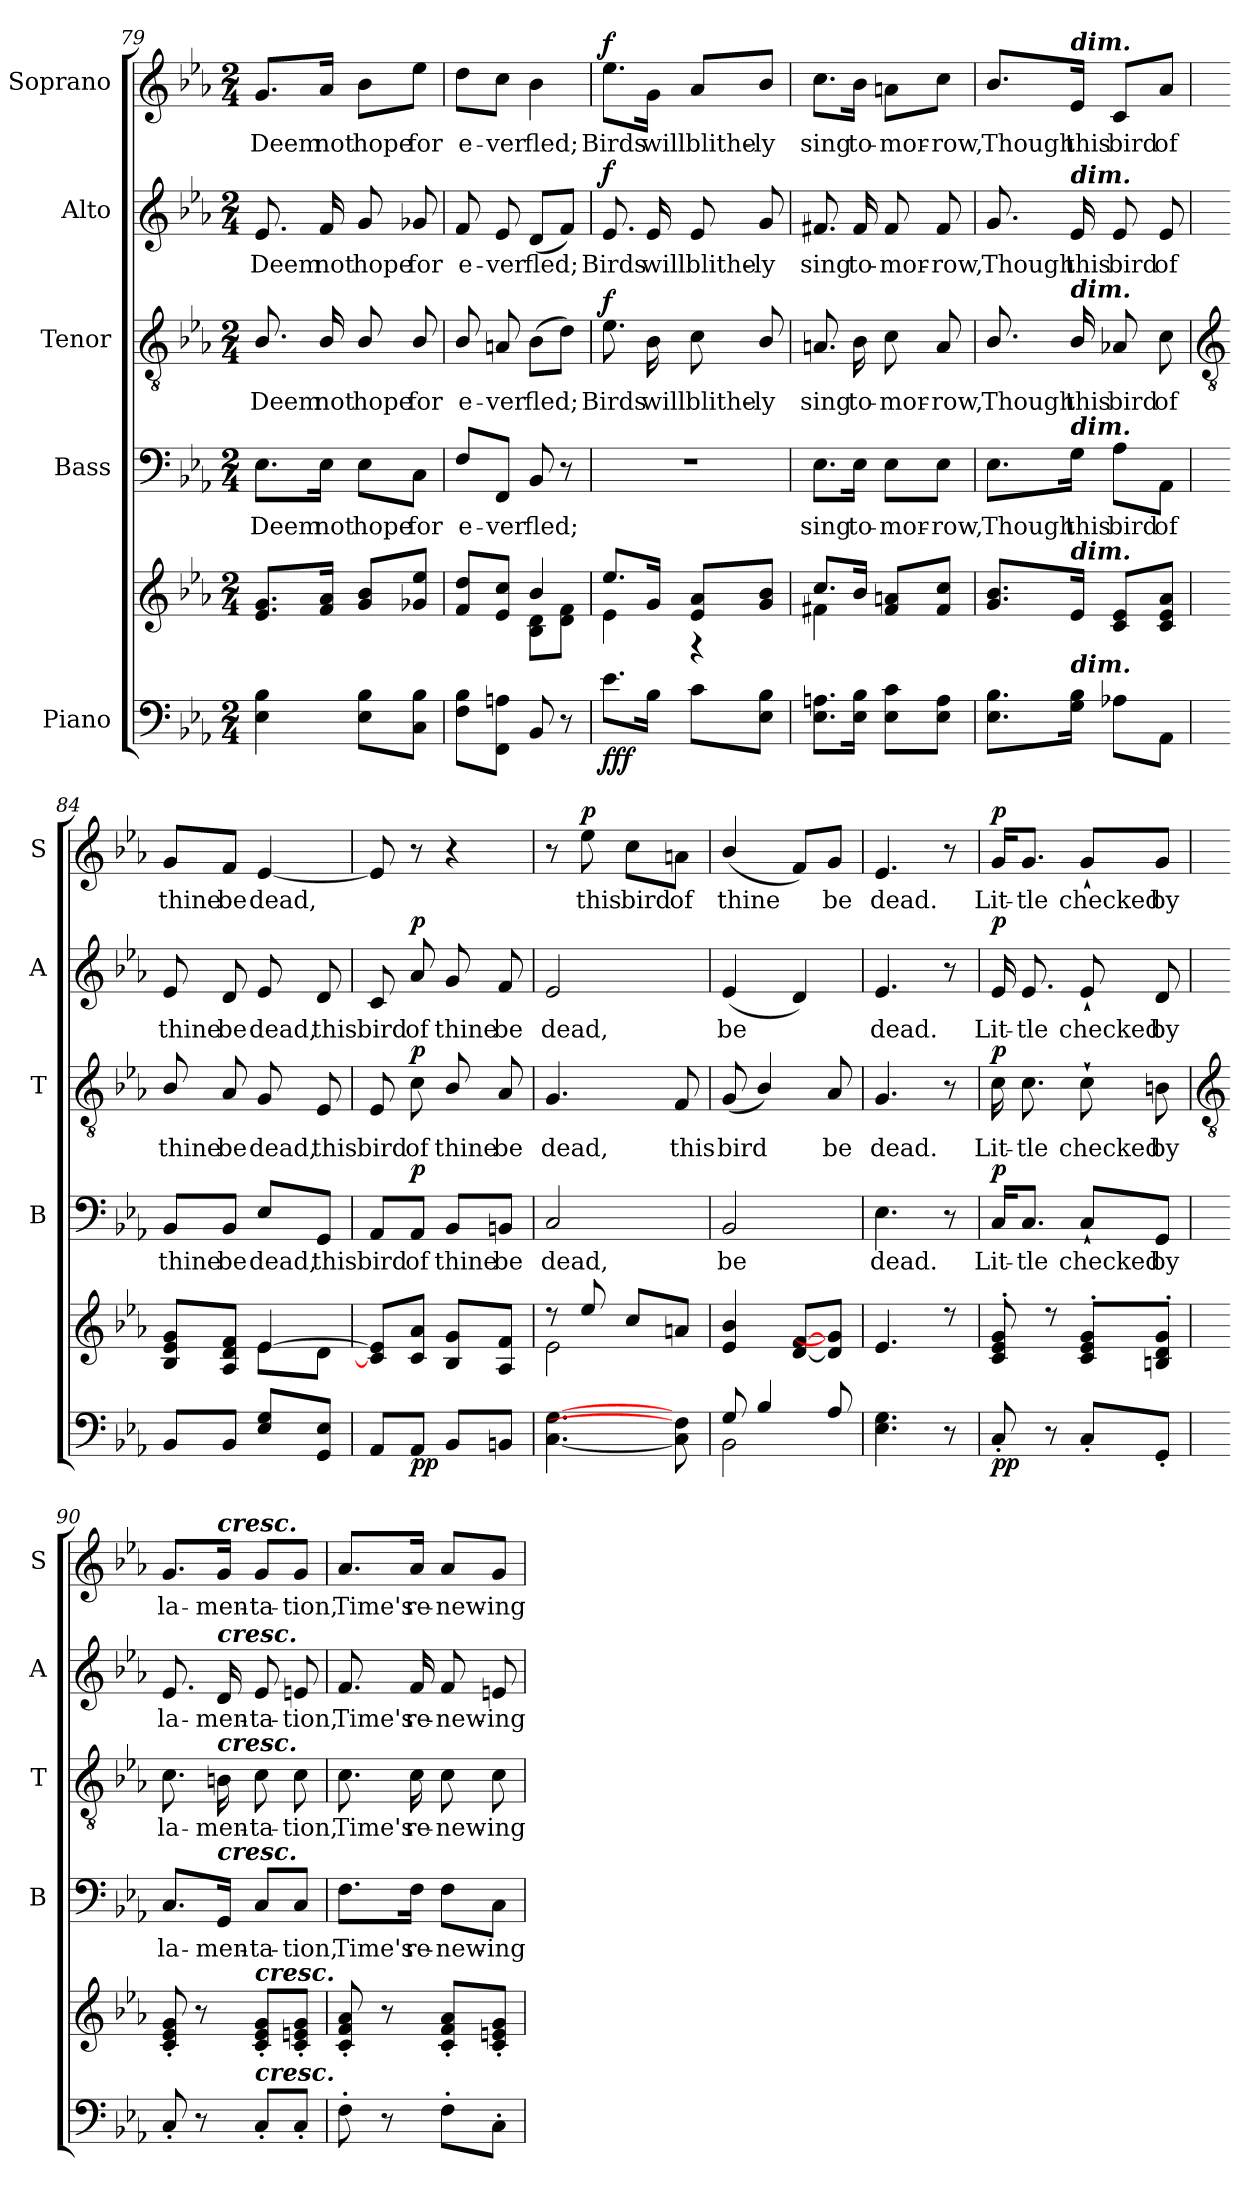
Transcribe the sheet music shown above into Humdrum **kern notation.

**kern	**kern	**dynam	**kern	**text	**dynam	**kern	**text	**dynam	**kern	**text	**dynam	**kern	**text	**dynam
*part5	*part5	*part5	*part4	*part4	*part4	*part3	*part3	*part3	*part2	*part2	*part2	*part1	*part1	*part1
*staff6	*staff5	*staff5/6	*staff4	*staff4	*staff4	*staff3	*staff3	*staff3	*staff2	*staff2	*staff2	*staff1	*staff1	*staff1
*I"Piano	*	*	*I"Bass	*	*	*I"Tenor	*	*	*I"Alto	*	*	*I"Soprano	*	*
*	*	*	*I'B	*	*	*I'T	*	*	*I'A	*	*	*I'S	*	*
!!LO:LB:g=z
*clefF4	*clefG2	*	*clefF4	*	*	*clefGv2	*	*	*clefG2	*	*	*clefG2	*	*
*k[b-e-a-]	*k[b-e-a-]	*	*k[b-e-a-]	*	*	*k[b-e-a-]	*	*	*k[b-e-a-]	*	*	*k[b-e-a-]	*	*
*E-:	*E-:	*	*E-:	*	*	*E-:	*	*	*E-:	*	*	*E-:	*	*
*M2/4	*M2/4	*	*M2/4	*	*	*M2/4	*	*	*M2/4	*	*	*M2/4	*	*
=79	=79	=79	=79	=79	=79	=79	=79	=79	=79	=79	=79	=79	=79	=79
*	*^	*	*	*	*	*	*	*	*	*	*	*	*	*
!	!	!	!	!	!LO:LY:b	!	!	!LO:LY:b	!	!	!LO:LY:b	!	!	!LO:LY:b	!
4E- 4B-	8.e- 8.gL	2ryy	.	8.E-\L	Deem	.	8.B-/	Deem	.	8.e-	Deem	.	8.g/L	Deem	.
!	!	!	!	!	!LO:LY:b	!	!	!LO:LY:b	!	!	!LO:LY:b	!	!	!LO:LY:b	!
.	16f 16a-J	.	.	16E-\Jk	not	.	16B-/	not	.	16f	not	.	16a-/Jk	not	.
!	!	!	!	!	!LO:LY:b	!	!	!LO:LY:b	!	!	!LO:LY:b	!	!	!LO:LY:b	!
8E- 8B-L	8g 8b-L	.	.	8E-\L	hope	.	8B-/	hope	.	8g	hope	.	8b-\L	hope	.
!	!	!	!	!	!LO:LY:b	!	!	!LO:LY:b	!	!	!LO:LY:b	!	!	!LO:LY:b	!
8C 8B-J	8g-X 8ee-J	.	.	8C\J	for	.	8B-/	for	.	8g-X	for	.	8ee-\J	for	.
=80	=80	=80	=80	=80	=80	=80	=80	=80	=80	=80	=80	=80	=80	=80	=80
!	!	!	!	!	!LO:LY:b	!	!	!LO:LY:b	!	!	!LO:LY:b	!	!	!LO:LY:b	!
8F 8B-L	8f 8ddL	4ryy	.	8F/L	e-	.	8B-/	e-	.	8f	e-	.	8dd\L	e-	.
!	!	!	!	!	!LO:LY:b	!	!	!LO:LY:b	!	!	!LO:LY:b	!	!	!LO:LY:b	!
8FF 8AnJ	8e- 8ccJ	.	.	8FF/J	-ver	.	8An	-ver	.	8e-	-ver	.	8cc\J	-ver	.
!	!	!	!	!	!LO:LY:b	!	!	!LO:LY:b	!	!	!LO:LY:b	!	!	!LO:LY:b	!
8BB-	4b-/	8B-\ 8d\L	.	8BB-	fled;	.	(>8B-L	fled;	.	(<8dL	fled;	.	4b-	fled;	.
8r	.	8d\ 8f\J	.	8r	.	.	8dJ)	.	.	8fJ)	.	.	.	.	.
=81	=81	=81	=81	=81	=81	=81	=81	=81	=81	=81	=81	=81	=81	=81	=81
!	!	!	!LO:DY:b=2	!LO:N:vis=1	!	!	!	!LO:LY:b	!	!	!LO:LY:b	!	!	!LO:LY:b	!
!	!	!	!LO:DY:n=1:b	!	!	!	!	!	!	!	!	!	!	!	!
!	!	!	!LO:DY:n=2:b	!	!	!	!	!	!LO:DY:b	!	!	!LO:DY:b	!	!	!LO:DY:b
8.e-L	8.ee-/L	4e-\	f f f	2r	.	.	8.e-	Birds	f	8.e-	Birds	f	8.ee-\L	Birds	f
!	!	!	!	!	!	!	!	!LO:LY:b	!	!	!LO:LY:b	!	!	!LO:LY:b	!
16B-J	16g/J	.	.	.	.	.	16B-	will	.	16e-	will	.	16g\Jk	will	.
!	!	!	!	!	!	!	!	!LO:LY:b	!	!	!LO:LY:b	!	!	!LO:LY:b	!
8cL	8e- 8a-L	4r	.	.	.	.	8c	blithe-	.	8e-	blithe-	.	8a-/L	blithe-	.
!	!	!	!	!	!	!	!	!LO:LY:b	!	!	!LO:LY:b	!	!	!LO:LY:b	!
8E- 8B-J	8g 8b-J	.	.	.	.	.	8B-/	-ly	.	8g	-ly	.	8b-/J	-ly	.
=82	=82	=82	=82	=82	=82	=82	=82	=82	=82	=82	=82	=82	=82	=82	=82
!	!	!	!	!	!LO:LY:b	!	!	!LO:LY:b	!	!	!LO:LY:b	!	!	!LO:LY:b	!
8.E- 8.AnL	8.cc/L	4f#X\	.	8.E-\L	sing	.	8.An	sing	.	8.f#X	sing	.	8.cc\L	sing	.
!	!	!	!	!	!LO:LY:b	!	!	!LO:LY:b	!	!	!LO:LY:b	!	!	!LO:LY:b	!
16E- 16B-J	16b-/J	.	.	16E-\Jk	to-	.	16B-	to-	.	16f#	to-	.	16b-\Jk	to-	.
!	!	!	!	!	!LO:LY:b	!	!	!LO:LY:b	!	!	!LO:LY:b	!	!	!LO:LY:b	!
8E- 8cL	8f# 8anL	4ryy	.	8E-\L	-mor-	.	8c	-mor-	.	8f#	-mor-	.	8an\L	-mor-	.
!	!	!	!	!	!LO:LY:b	!	!	!LO:LY:b	!	!	!LO:LY:b	!	!	!LO:LY:b	!
8E- 8AJ	8f# 8ccJ	.	.	8E-\J	-row,	.	8A	-row,	.	8f#	-row,	.	8cc\J	-row,	.
=83	=83	=83	=83	=83	=83	=83	=83	=83	=83	=83	=83	=83	=83	=83	=83
!	!	!LO:N:vis=1	!	!	!LO:LY:b	!	!	!LO:LY:b	!	!	!LO:LY:b	!	!	!LO:LY:b	!
8.E- 8.B-L	8.g/ 8.b-/L	2ryy	.	8.E-\L	Though	.	8.B-/	Though	.	8.g	Though	.	8.b-/L	Though	.
!	!	!	!	!	!	!	!	!	!	!	!	!	!LO:TX:a:Bi:t=dim.	!	!
!	!	!	!	!	!	!	!	!	!	!LO:TX:a:Bi:t=dim.	!	!	!	!	!
!	!	!	!	!	!	!	!LO:TX:a:Bi:t=dim.	!	!	!	!	!	!	!	!
!	!	!	!	!LO:TX:a:Bi:t=dim.	!	!	!	!	!	!	!	!	!	!	!
!	!LO:TX:a:Bi:t=dim.	!	!	!	!	!	!	!	!	!	!	!	!	!	!
!LO:TX:a:Bi:t=dim.	!	!	!	!	!	!	!	!	!	!	!	!	!	!	!
!	!	!	!	!	!LO:LY:b	!	!	!LO:LY:b	!	!	!LO:LY:b	!	!	!LO:LY:b	!
16G 16B-J	16e-J	.	.	16G\Jk	this	.	16B-/	this	.	16e-	this	.	16e-/Jk	this	.
!	!	!	!	!	!LO:LY:b	!	!	!LO:LY:b	!	!	!LO:LY:b	!	!	!LO:LY:b	!
8A-XL	8c 8e-L	.	.	8A-\L	bird	.	8A-X	bird	.	8e-	bird	.	8c/L	bird	.
!	!	!	!	!	!LO:LY:b	!	!	!LO:LY:b	!	!	!LO:LY:b	!	!	!LO:LY:b	!
8AA-J	8c 8e- 8a-J	.	.	8AA-\J	of	.	8c	of	.	8e-	of	.	8a-/J	of	.
!!LO:LB:g=z
=84	=84	=84	=84	=84	=84	=84	=84	=84	=84	=84	=84	=84	=84	=84	=84
*	*	*	*	*	*	*	*clefGv2	*	*	*	*	*	*	*	*
!	!	!	!	!	!LO:LY:b	!	!	!LO:LY:b	!	!	!LO:LY:b	!	!	!LO:LY:b	!
8BB-L	8B-/ 8e-/ 8g/L	4ryy	.	8BB-/L	thine	.	8B-/	thine	.	8e-	thine	.	8g/L	thine	.
!	!	!	!	!	!LO:LY:b	!	!	!LO:LY:b	!	!	!LO:LY:b	!	!	!LO:LY:b	!
8BB-J	8A-/ 8d/ 8f/J	.	.	8BB-/J	be	.	8A-	be	.	8d	be	.	8f/J	be	.
!	!	!	!	!	!LO:LY:b	!	!	!LO:LY:b	!	!	!LO:LY:b	!	!	!LO:LY:b	!
8E- 8GL	[4e-/	8e-\L	.	8E-/L	dead,	.	8G	dead,	.	8e-	dead,	.	[4e-	dead,	.
!	!	!	!	!	!LO:LY:b	!	!	!LO:LY:b	!	!	!LO:LY:b	!	!	!	!
8GG 8E-J	.	8d\J	.	8GG/J	this	.	8E-	this	.	8d	this	.	.	.	.
=85	=85	=85	=85	=85	=85	=85	=85	=85	=85	=85	=85	=85	=85	=85	=85
!	!	!LO:N:vis=1	!	!	!LO:LY:b	!	!	!LO:LY:b	!	!	!LO:LY:b	!	!	!	!
8AA-L	8c/] 8e-/]L	2ryy	.	8AA-/L	bird	.	8E-	bird	.	8c	bird	.	8e-]	.	.
!	!	!	!LO:DY:b=2	!	!LO:LY:b	!	!	!LO:LY:b	!	!	!LO:LY:b	!	!	!	!
!	!	!	!LO:DY:n=1:b	!	!	!LO:DY:b	!	!	!LO:DY:b	!	!	!LO:DY:b	!	!	!
8AA-J	8c/ 8a-/J	.	p p	8AA-/J	of	p	8c	of	p	8a-	of	p	8r	.	.
!	!	!	!	!	!LO:LY:b	!	!	!LO:LY:b	!	!	!LO:LY:b	!	!	!	!
8BB-L	8B-/ 8g/L	.	.	8BB-/L	thine	.	8B-/	thine	.	8g	thine	.	4r	.	.
!	!	!	!	!	!LO:LY:b	!	!	!LO:LY:b	!	!	!LO:LY:b	!	!	!	!
8BBnJ	8A-/ 8f/J	.	.	8BBn/J	be	.	8A-	be	.	8f	be	.	.	.	.
=86	=86	=86	=86	=86	=86	=86	=86	=86	=86	=86	=86	=86	=86	=86	=86
!	!	!	!	!	!LO:LY:b	!	!	!LO:LY:b	!	!	!LO:LY:b	!	!	!	!
[4.C [4.G	8r	2e-\	.	2C	dead,	.	4.G	dead,	.	2e-	dead,	.	8r	.	.
!	!	!	!	!	!	!	!	!	!	!	!	!	!	!LO:LY:b	!LO:DY:b
.	8ee-/	.	.	.	.	.	.	.	.	.	.	.	8ee-	this	p
!	!	!	!	!	!	!	!	!	!	!	!	!	!	!LO:LY:b	!
.	8cc/L	.	.	.	.	.	.	.	.	.	.	.	8cc\L	bird	.
!	!	!	!	!	!	!	!	!LO:LY:b	!	!	!	!	!	!LO:LY:b	!
8C] 8F]	8an/J	.	.	.	.	.	8F	this	.	.	.	.	8an\J	of	.
*	*v	*v	*	*	*	*	*	*	*	*	*	*	*	*	*
=87	=87	=87	=87	=87	=87	=87	=87	=87	=87	=87	=87	=87	=87	=87
*^	*	*	*	*	*	*	*	*	*	*	*	*	*	*
!	!	!	!	!	!LO:LY:b	!	!	!LO:LY:b	!	!	!LO:LY:b	!	!	!LO:LY:b	!
8G/	2BB-\	4e-/ 4b-/	.	2BB-	be	.	(<8G	bird	.	(<4e-	be	.	(<4b-/	thine	.
4B-/	.	.	.	.	.	.	4B-/)	.	.	.	.	.	.	.	.
.	.	[8d/ [8f/L	.	.	.	.	.	.	.	4d)	.	.	8f/L)	.	.
!	!	!	!	!	!	!	!	!LO:LY:b	!	!	!	!	!	!LO:LY:b	!
8A-/	.	8d/] 8g/]J	.	.	.	.	8A-	be	.	.	.	.	8g/J	be	.
*v	*v	*	*	*	*	*	*	*	*	*	*	*	*	*	*
=88	=88	=88	=88	=88	=88	=88	=88	=88	=88	=88	=88	=88	=88	=88
*	*^	*	*	*	*	*	*	*	*	*	*	*	*	*
!	!	!	!	!	!LO:LY:b	!	!	!LO:LY:b	!	!	!LO:LY:b	!	!	!LO:LY:b	!
4.E- 4.G	4.e-/	2ryy	.	4.E-	dead.	.	4.G	dead.	.	4.e-	dead.	.	4.e-	dead.	.
8r	8r	.	.	8r	.	.	8r	.	.	8r	.	.	8r	.	.
=89	=89	=89	=89	=89	=89	=89	=89	=89	=89	=89	=89	=89	=89	=89	=89
!	!	!	!LO:DY:b=2	!	!LO:LY:b	!	!	!LO:LY:b	!	!	!LO:LY:b	!	!	!LO:LY:b	!
!	!	!	!LO:DY:n=1:b	!	!	!LO:DY:b	!	!	!LO:DY:b	!	!	!LO:DY:b	!	!	!LO:DY:b
8C'/	8c/' 8e-/' 8g/'	2ryy	p p	16C/KL	Lit-	p	16c	Lit-	p	16e-	Lit-	p	16g/KL	Lit-	p
!	!	!	!	!	!LO:LY:b	!	!	!LO:LY:b	!	!	!LO:LY:b	!	!	!LO:LY:b	!
.	.	.	.	8.C/J	-tle	.	8.c	-tle	.	8.e-	-tle	.	8.g/J	-tle	.
8r	8r	.	.	.	.	.	.	.	.	.	.	.	.	.	.
!	!	!	!	!	!LO:LY:b	!	!	!LO:LY:b	!	!	!LO:LY:b	!	!	!LO:LY:b	!
8C'L	8c/' 8e-/' 8g/'L	.	.	8C`/L	checked	.	8c`	checked	.	8e-`	checked	.	8g`/L	checked	.
!	!	!	!	!	!LO:LY:b	!	!	!LO:LY:b	!	!	!LO:LY:b	!	!	!LO:LY:b	!
8GG'J	8Bn/' 8d/' 8g/'J	.	.	8GG/J	by	.	8Bn	by	.	8d	by	.	8g/J	by	.
*	*v	*v	*	*	*	*	*	*	*	*	*	*	*	*	*
!!LO:LB:g=z
=90	=90	=90	=90	=90	=90	=90	=90	=90	=90	=90	=90	=90	=90	=90
*	*	*	*	*	*	*clefGv2	*	*	*	*	*	*	*	*
!	!	!	!	!LO:LY:b	!	!	!LO:LY:b	!	!	!LO:LY:b	!	!	!LO:LY:b	!
8C'	8c' 8e-' 8g'	.	8.C/L	la-	.	8.c	la-	.	8.e-	la-	.	8.g/L	la-	.
8r	8r	.	.	.	.	.	.	.	.	.	.	.	.	.
!	!	!	!	!	!	!	!	!	!	!	!	!LO:TX:a:Bi:t=cresc.	!	!
!	!	!	!	!	!	!	!	!	!LO:TX:a:Bi:t=cresc.	!	!	!	!	!
!	!	!	!	!	!	!LO:TX:a:Bi:t=cresc.	!	!	!	!	!	!	!	!
!	!	!	!LO:TX:a:Bi:t=cresc.	!	!	!	!	!	!	!	!	!	!	!
!	!	!	!	!LO:LY:b	!	!	!LO:LY:b	!	!	!LO:LY:b	!	!	!LO:LY:b	!
.	.	.	16GG/Jk	-men-	.	16Bn	-men-	.	16d	-men-	.	16g/Jk	-men-	.
!	!LO:TX:a:Bi:t=cresc.	!	!	!	!	!	!	!	!	!	!	!	!	!
!LO:TX:a:Bi:t=cresc.	!	!	!	!	!	!	!	!	!	!	!	!	!	!
!	!	!	!	!LO:LY:b	!	!	!LO:LY:b	!	!	!LO:LY:b	!	!	!LO:LY:b	!
8C'L	8c' 8e-' 8g'L	.	8C/L	-ta-	.	8c	-ta-	.	8e-	-ta-	.	8g/L	-ta-	.
!	!	!	!	!LO:LY:b	!	!	!LO:LY:b	!	!	!LO:LY:b	!	!	!LO:LY:b	!
8C'J	8c' 8en' 8g'J	.	8C/J	-tion,	.	8c	-tion,	.	8en	-tion,	.	8g/J	-tion,	.
=91	=91	=91	=91	=91	=91	=91	=91	=91	=91	=91	=91	=91	=91	=91
!	!	!	!	!LO:LY:b	!	!	!LO:LY:b	!	!	!LO:LY:b	!	!	!LO:LY:b	!
8F'	8c' 8f' 8a-'	.	8.F\L	Time's	.	8.c	Time's	.	8.f	Time's	.	8.a-/L	Time's	.
8r	8r	.	.	.	.	.	.	.	.	.	.	.	.	.
!	!	!	!	!LO:LY:b	!	!	!LO:LY:b	!	!	!LO:LY:b	!	!	!LO:LY:b	!
.	.	.	16F\Jk	re-	.	16c	re-	.	16f	re-	.	16a-/Jk	re-	.
!	!	!	!	!LO:LY:b	!	!	!LO:LY:b	!	!	!LO:LY:b	!	!	!LO:LY:b	!
8F'L	8c' 8f' 8a-'L	.	8F\L	-new-	.	8c	-new-	.	8f	-new-	.	8a-/L	-new-	.
!	!	!	!	!LO:LY:b	!	!	!LO:LY:b	!	!	!LO:LY:b	!	!	!LO:LY:b	!
8C'J	8c' 8en' 8g'J	.	8C\J	-ing	.	8c	-ing	.	8en	-ing	.	8g/J	-ing	.
=	=	=	=	=	=	=	=	=	=	=	=	=	=	=
*-	*-	*-	*-	*-	*-	*-	*-	*-	*-	*-	*-	*-	*-	*-
